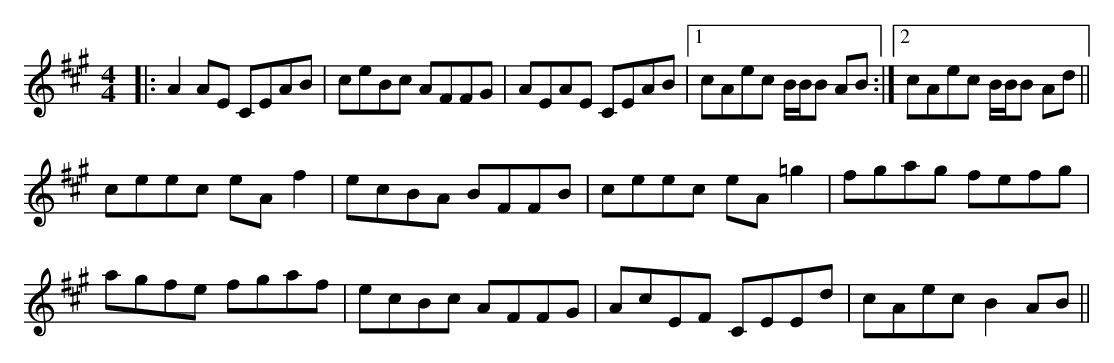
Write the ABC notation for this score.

X:1
M:4/4
K:A
|:A2AE CEAB|ceBc AFFG|AEAE CEAB|1 cAec B/B/B AB:|2 cAec B/B/B Ad||
ceec eA f2|ecBA BFFB|ceec eA =g2|fgag fefg|
agfe fgaf|ecBc AFFG|AcEF CEEd|cAec B2AB||
